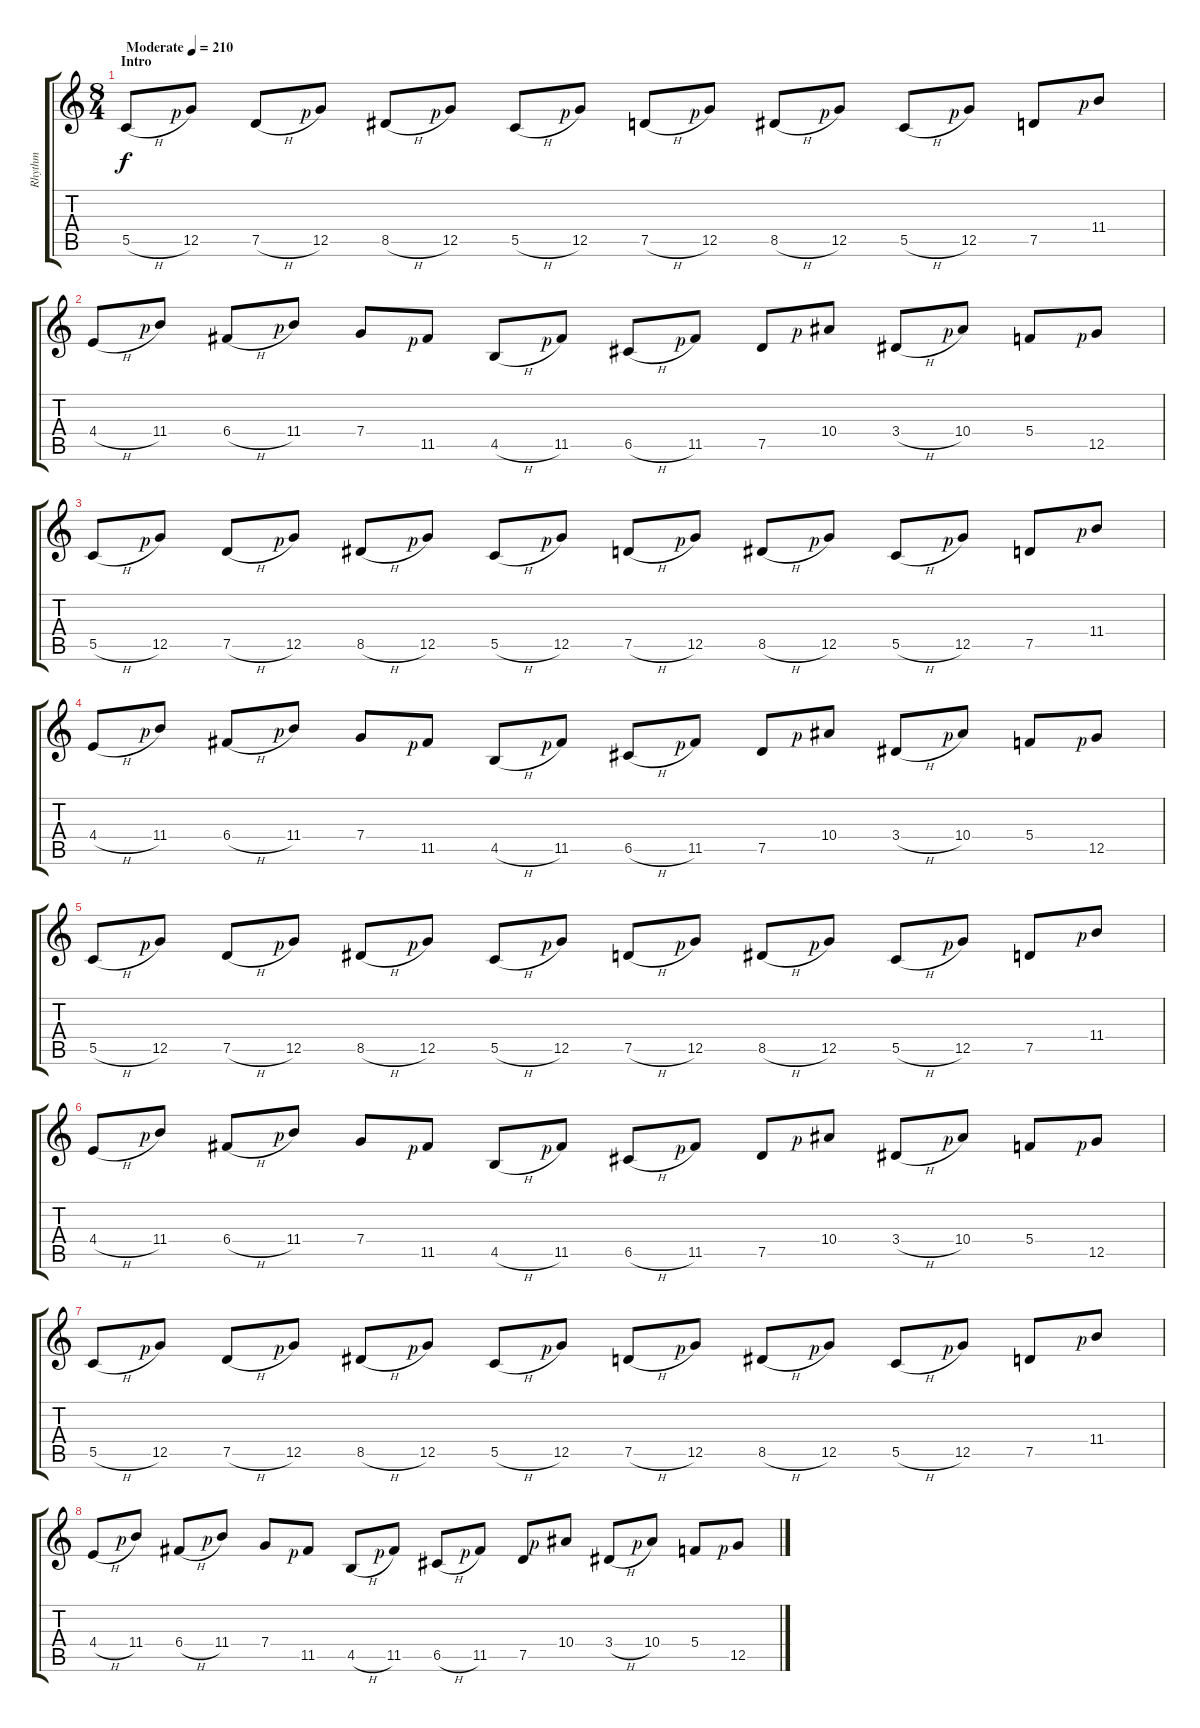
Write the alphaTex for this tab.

\track ("Rhythm" "Rhythm") {instrument distortionguitar}
\staff {score tabs}
\tuning (D4 A3 F3 C3 G2 D2) {hide}
\ts (8 4)
\section ("" "Intro")
\tempo (210 "Moderate")
\clef g2
\ks c
5.5{h}.8{dy f instrument distortionguitar} 12.5{rf 1}.8 7.5{h}.8 12.5{rf 1}.8 8.5{h}.8 12.5{rf 1}.8 5.5{h}.8 12.5{rf 1}.8 7.5{h}.8 12.5{rf 1}.8 8.5{h}.8 12.5{rf 1}.8 5.5{h}.8 12.5{rf 1}.8 7.5.8 11.4{rf 1}.8 |
4.4{h}.8 11.4{rf 1}.8 6.4{h}.8 11.4{rf 1}.8 7.4.8 11.5{rf 1}.8 4.5{h}.8 11.5{rf 1}.8 6.5{h}.8 11.5{rf 1}.8 7.5.8 10.4{rf 1}.8 3.4{h}.8 10.4{rf 1}.8 5.4.8 12.5{rf 1}.8 |
5.5{h}.8 12.5{rf 1}.8 7.5{h}.8 12.5{rf 1}.8 8.5{h}.8 12.5{rf 1}.8 5.5{h}.8 12.5{rf 1}.8 7.5{h}.8 12.5{rf 1}.8 8.5{h}.8 12.5{rf 1}.8 5.5{h}.8 12.5{rf 1}.8 7.5.8 11.4{rf 1}.8 |
4.4{h}.8 11.4{rf 1}.8 6.4{h}.8 11.4{rf 1}.8 7.4.8 11.5{rf 1}.8 4.5{h}.8 11.5{rf 1}.8 6.5{h}.8 11.5{rf 1}.8 7.5.8 10.4{rf 1}.8 3.4{h}.8 10.4{rf 1}.8 5.4.8 12.5{rf 1}.8 |
5.5{h}.8 12.5{rf 1}.8 7.5{h}.8 12.5{rf 1}.8 8.5{h}.8 12.5{rf 1}.8 5.5{h}.8 12.5{rf 1}.8 7.5{h}.8 12.5{rf 1}.8 8.5{h}.8 12.5{rf 1}.8 5.5{h}.8 12.5{rf 1}.8 7.5.8 11.4{rf 1}.8 |
4.4{h}.8 11.4{rf 1}.8 6.4{h}.8 11.4{rf 1}.8 7.4.8 11.5{rf 1}.8 4.5{h}.8 11.5{rf 1}.8 6.5{h}.8 11.5{rf 1}.8 7.5.8 10.4{rf 1}.8 3.4{h}.8 10.4{rf 1}.8 5.4.8 12.5{rf 1}.8 |
5.5{h}.8 12.5{rf 1}.8 7.5{h}.8 12.5{rf 1}.8 8.5{h}.8 12.5{rf 1}.8 5.5{h}.8 12.5{rf 1}.8 7.5{h}.8 12.5{rf 1}.8 8.5{h}.8 12.5{rf 1}.8 5.5{h}.8 12.5{rf 1}.8 7.5.8 11.4{rf 1}.8 |
4.4{h}.8 11.4{rf 1}.8 6.4{h}.8 11.4{rf 1}.8 7.4.8 11.5{rf 1}.8 4.5{h}.8 11.5{rf 1}.8 6.5{h}.8 11.5{rf 1}.8 7.5.8 10.4{rf 1}.8 3.4{h}.8 10.4{rf 1}.8 5.4.8 12.5{rf 1}.8
